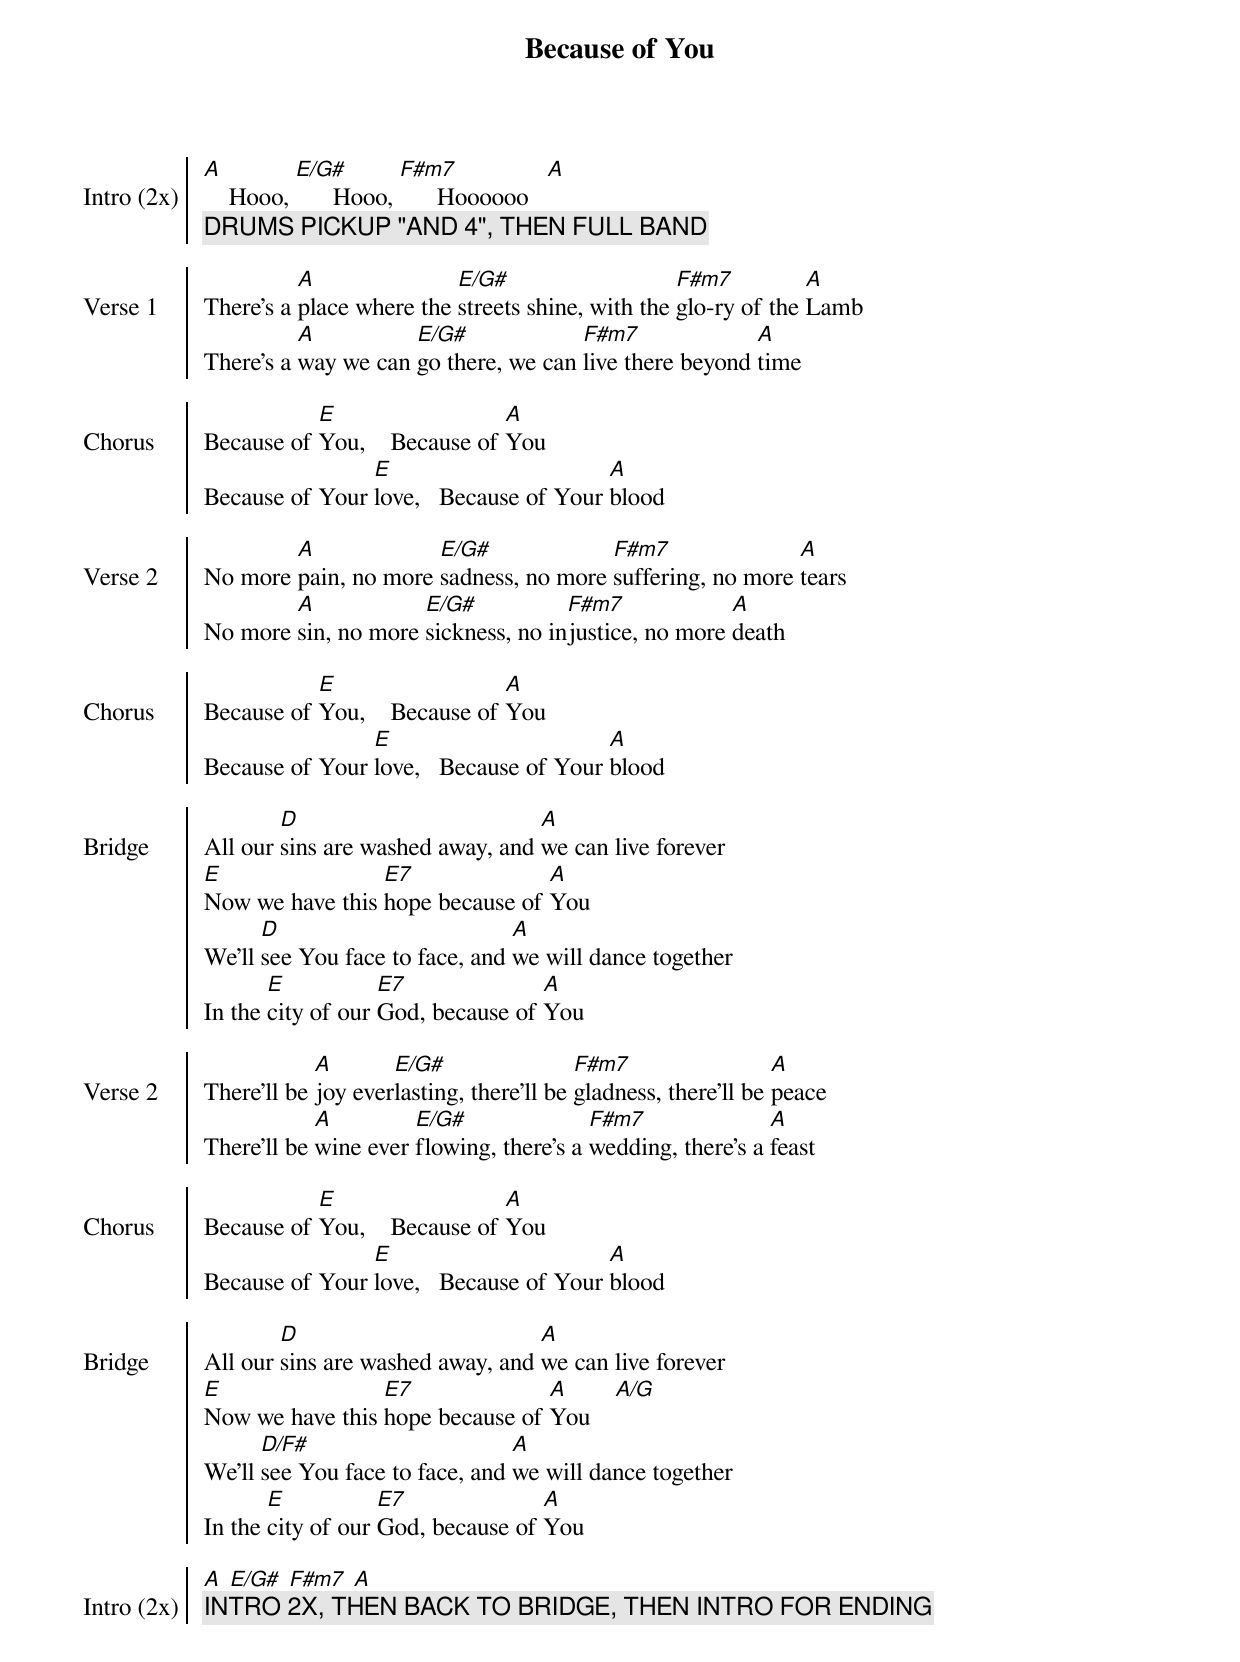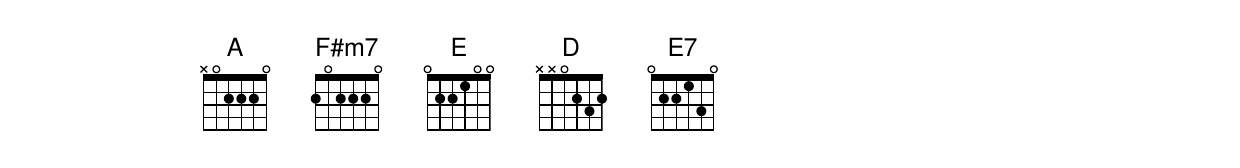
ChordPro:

{title: Because of You}
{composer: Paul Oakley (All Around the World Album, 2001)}
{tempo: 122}
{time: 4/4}
{transpose: +9}
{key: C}

{soc: Intro (2x)}
[C]    Hooo, [G/B]      Hooo, [Am7]      Hoooooo   [C]
{c: DRUMS PICKUP "AND 4", THEN FULL BAND}
{eoc: Intro (2x)}

{soc: Verse 1}
There's a [C]place where the [G/B]streets shine, with the [Am7]glo-ry of the [C]Lamb
There's a [C]way we can [G/B]go there, we can [Am7]live there beyond [C]time
{eoc: Verse 1}

{soc: Chorus}
Because of [G]You,    Because of [C]You
Because of Your [G]love,   Because of Your [C]blood
{eoc: Chorus}

{soc: Verse 2}
No more [C]pain, no more [G/B]sadness, no more [Am7]suffering, no more [C]tears
No more [C]sin, no more [G/B]sickness, no in[Am7]justice, no more [C]death
{eoc: Verse 2}

{soc: Chorus}
Because of [G]You,    Because of [C]You
Because of Your [G]love,   Because of Your [C]blood
{eoc: Chorus}

{soc: Bridge}
All our [F]sins are washed away, and [C]we can live forever
[G]Now we have this [G7]hope because of [C]You
We'll [F]see You face to face, and [C]we will dance together
In the [G]city of our [G7]God, because of [C]You
{eoc: Bridge}

{soc: Verse 2}
There'll be [C]joy ever[G/B]lasting, there'll be [Am7]gladness, there'll be [C]peace
There'll be [C]wine ever [G/B]flowing, there's a [Am7]wedding, there's a [C]feast
{eoc: Verse 2}

{soc: Chorus}
Because of [G]You,    Because of [C]You
Because of Your [G]love,   Because of Your [C]blood
{eoc: Chorus}

{soc: Bridge}
All our [F]sins are washed away, and [C]we can live forever
[G]Now we have this [G7]hope because of [C]You    [C/Bb]
We'll [F/A]see You face to face, and [C]we will dance together
In the [G]city of our [G7]God, because of [C]You
{eoc: Bridge}

{soc: Intro (2x)}
[C] [G/B] [Am7] [C]
{c: INTRO 2X, THEN BACK TO BRIDGE, THEN INTRO FOR ENDING}
{eoc: Intro (2x)}
